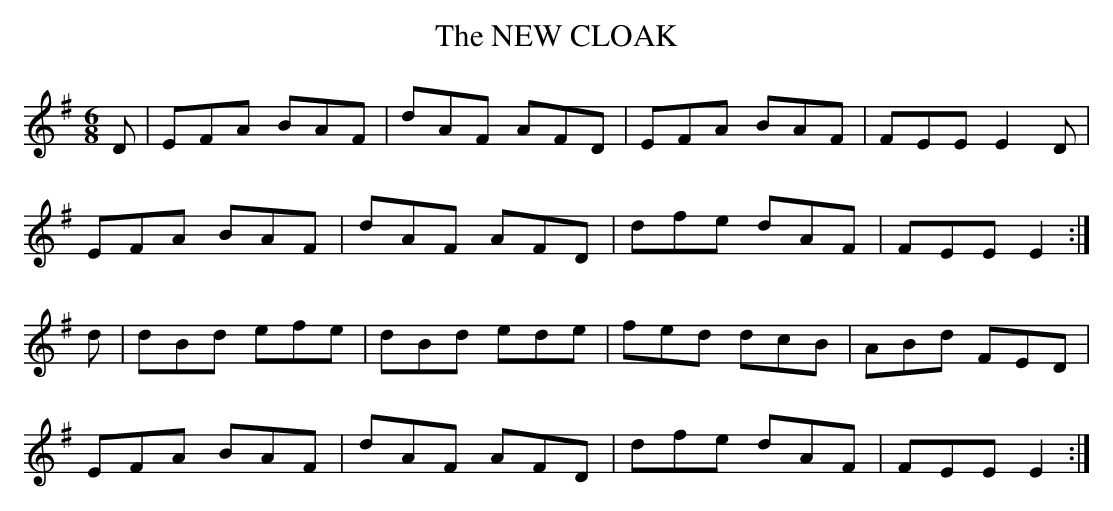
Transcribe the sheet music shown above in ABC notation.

X:1
T:NEW CLOAK, The
M:6/8
L:1/8
K:Em
D|EFA BAF|dAF AFD|EFA BAF|FEE E2D|
EFA BAF|dAF AFD|dfe dAF|FEE E2 :|
d|dBd efe|dBd ede|fed dcB|ABd FED|
EFA BAF|dAF AFD|dfe dAF|FEE E2 :|
